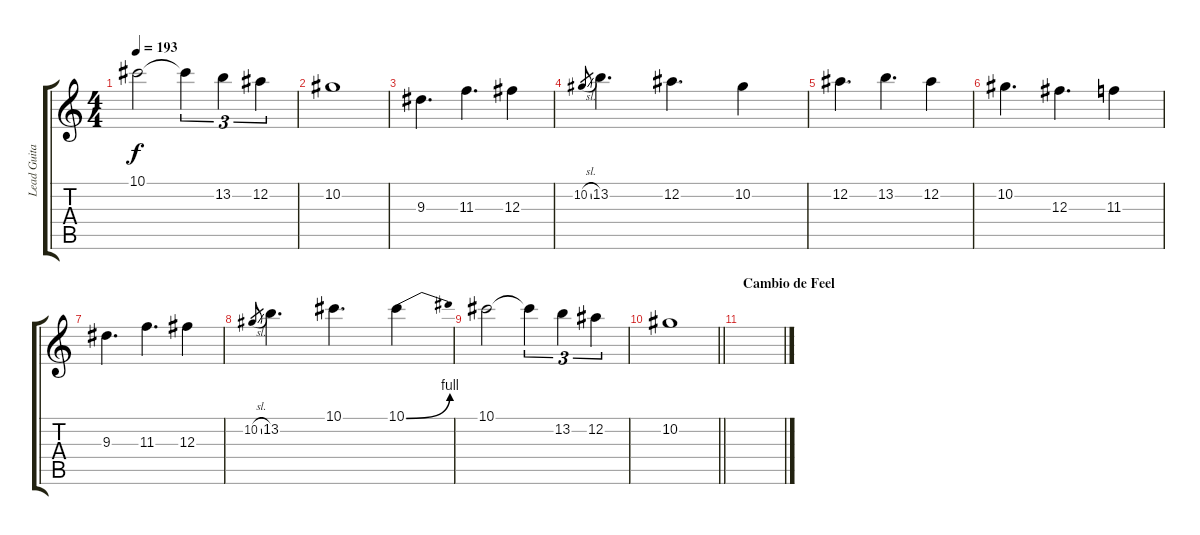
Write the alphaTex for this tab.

\track ("Lead Guitar2 " "Lead Guita") {instrument distortionguitar}
\staff {score tabs}
\tuning (Eb4 Bb3 Gb3 Db3 Ab2 Eb2) {hide}
\ts (4 4)
\tempo 193
\clef g2
\ks c
10.1.2{dy f} 10.1{t}.4{tu (3 2)} 13.2.4{tu (3 2)} 12.2.4{tu (3 2)} |
10.2.1 |
9.3.4{d} 11.3.4{d} 12.3.4 |
10.2{sl}.8{gr} 13.2.4{d} 12.2.4{d} 10.2.4 |
12.2.4{d} 13.2.4{d} 12.2.4 |
10.2.4{d} 12.3.4{d} 11.3.4 |
9.3.4{d} 11.3.4{d} 12.3.4 |
10.2{sl}.8{gr} 13.2.4{d} 10.1.4{d} 10.1{be (bend 0 0 60 4)}.4 |
10.1.2 10.1{t}.4{tu (3 2)} 13.2.4{tu (3 2)} 12.2.4{tu (3 2)} |
\barLineRight lightlight
10.2.1 |
\section ("" "Cambio de Feel")
